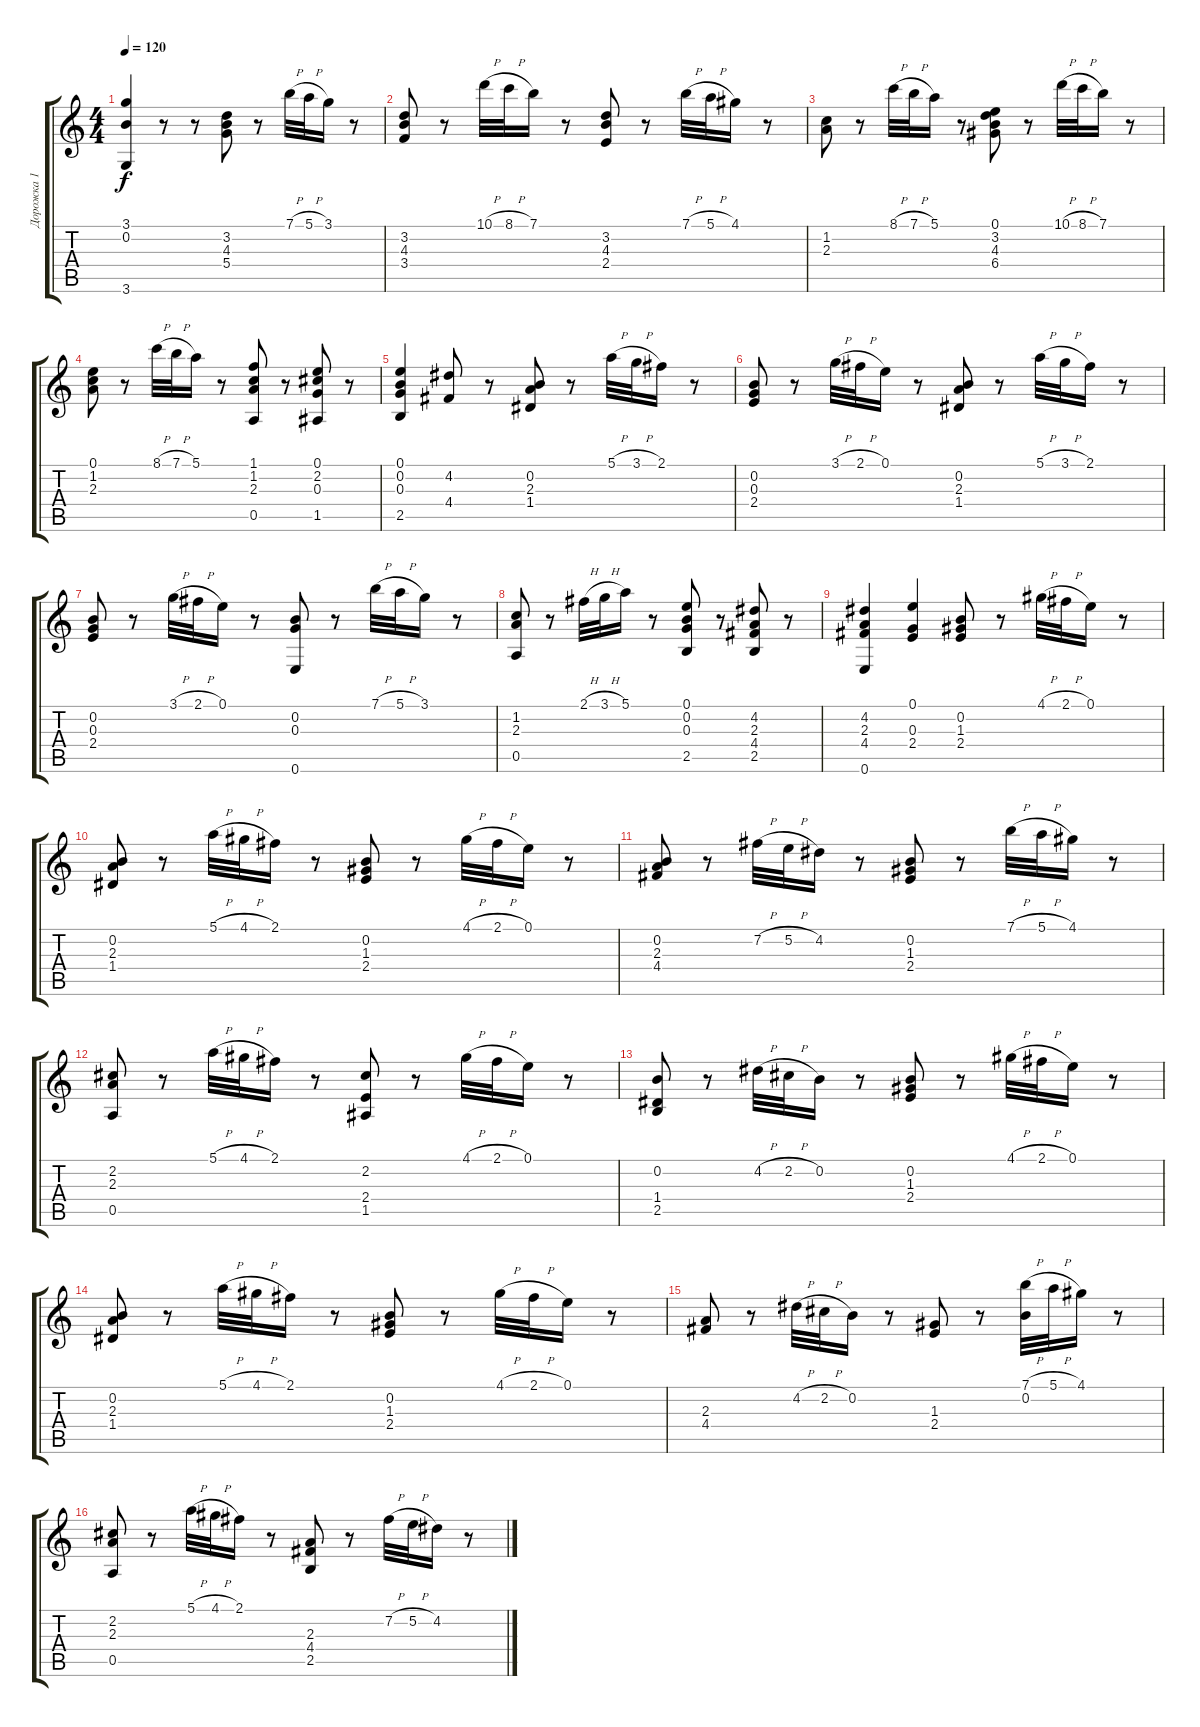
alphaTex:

\track ("Дорожка 1" "Дорожка 1") {instrument acousticguitarnylon}
\staff {score tabs}
\tuning (E4 B3 G3 D3 A2 E2) {hide}
\ts (4 4)
\tempo 120
\clef g2
\ks c
(3.1 0.2 3.6).4{dy f} r.8 r.8 (3.2 4.3 5.4).8 r.8 7.1{h}.32 5.1{h}.32 3.1.16 r.8 |
(3.2 4.3 3.4).8 r.8 10.1{h}.32 8.1{h}.32 7.1.16 r.8 (3.2 4.3 2.4).8 r.8 7.1{h}.32 5.1{h}.32 4.1.16 r.8 |
(1.2 2.3).8 r.8 8.1{h}.32 7.1{h}.32 5.1.16 r.8 (0.1 3.2 4.3 6.4).8 r.8 10.1{h}.32 8.1{h}.32 7.1.16 r.8 |
(0.1 1.2 2.3).8 r.8 8.1{h}.32 7.1{h}.32 5.1.16 r.8 (1.1 1.2 2.3 0.5).8 r.8 (0.1 2.2 0.3 1.5).8 r.8 |
(0.1 0.2 0.3 2.5).4 (4.2 4.4).8 r.8 (0.2 2.3 1.4).8 r.8 5.1{h}.32 3.1{h}.32 2.1.16 r.8 |
(0.2 0.3 2.4).8 r.8 3.1{h}.32 2.1{h}.32 0.1.16 r.8 (0.2 2.3 1.4).8 r.8 5.1{h}.32 3.1{h}.32 2.1.16 r.8 |
(0.2 0.3 2.4).8 r.8 3.1{h}.32 2.1{h}.32 0.1.16 r.8 (0.2 0.3 0.6).8 r.8 7.1{h}.32 5.1{h}.32 3.1.16 r.8 |
(1.2 2.3 0.5).8 r.8 2.1{h}.32 3.1{h}.32 5.1.16 r.8 (0.1 0.2 0.3 2.5).8 r.8 (4.2 2.3 4.4 2.5).8 r.8 |
(4.2 2.3 4.4 0.6).4 (0.1 0.3 2.4).4 (0.2 1.3 2.4).8 r.8 4.1{h}.32 2.1{h}.32 0.1.16 r.8 |
(0.2 2.3 1.4).8 r.8 5.1{h}.32 4.1{h}.32 2.1.16 r.8 (0.2 1.3 2.4).8 r.8 4.1{h}.32 2.1{h}.32 0.1.16 r.8 |
(0.2 2.3 4.4).8 r.8 7.2{h}.32 5.2{h}.32 4.2.16 r.8 (0.2 1.3 2.4).8 r.8 7.1{h}.32 5.1{h}.32 4.1.16 r.8 |
(2.2 2.3 0.5).8 r.8 5.1{h}.32 4.1{h}.32 2.1.16 r.8 (2.2 2.4 1.5).8 r.8 4.1{h}.32 2.1{h}.32 0.1.16 r.8 |
(0.2 1.4 2.5).8 r.8 4.2{h}.32 2.2{h}.32 0.2.16 r.8 (0.2 1.3 2.4).8 r.8 4.1{h}.32 2.1{h}.32 0.1.16 r.8 |
(0.2 2.3 1.4).8 r.8 5.1{h}.32 4.1{h}.32 2.1.16 r.8 (0.2 1.3 2.4).8 r.8 4.1{h}.32 2.1{h}.32 0.1.16 r.8 |
(2.3 4.4).8 r.8 4.2{h}.32 2.2{h}.32 0.2.16 r.8 (1.3 2.4).8 r.8 (7.1{h} 0.2).32 5.1{h}.32 4.1.16 r.8 |
(2.2 2.3 0.5).8 r.8 5.1{h}.32 4.1{h}.32 2.1.16 r.8 (2.3 4.4 2.5).8 r.8 7.2{h}.32 5.2{h}.32 4.2.16 r.8
